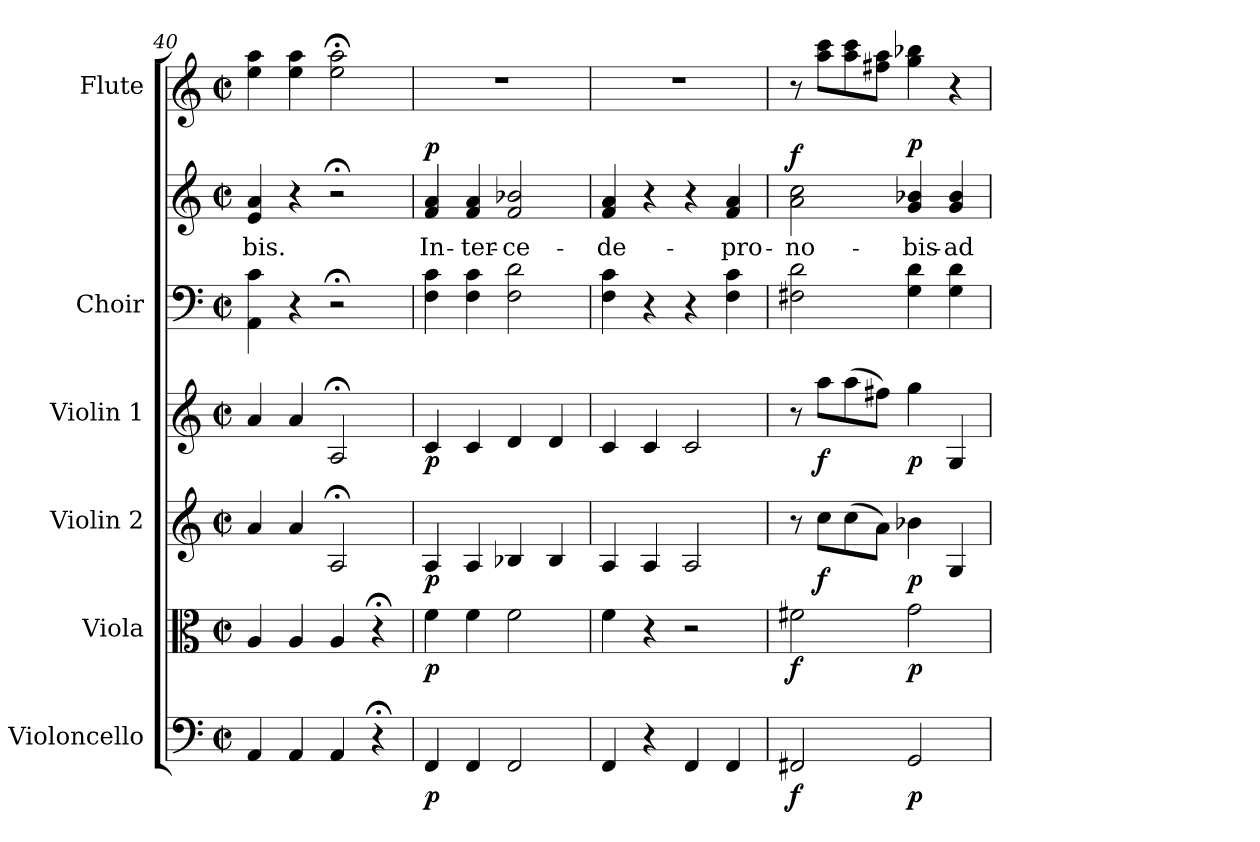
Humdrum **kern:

**kern	**dynam	**kern	**dynam	**kern	**dynam	**kern	**dynam	**kern	**kern	**text	**dynam	**kern
*part6	*part6	*part5	*part5	*part4	*part4	*part3	*part3	*part2	*part2	*part2	*part2	*part1
*staff7	*staff7	*staff6	*staff6	*staff5	*staff5	*staff4	*staff4	*staff3	*staff2	*staff2	*staff2/3	*staff1
*I"Violoncello	*	*I"Viola	*	*I"Violin 2	*	*I"Violin 1	*	*I"Choir	*	*	*	*I"Flute
*	*	*I'Vla.	*	*I'Vln. 2	*	*I'Vln. 1	*	*I'Choir	*	*	*	*I'2 Fl.
!!LO:PB:g=z
*clefF4	*	*clefC3	*	*clefG2	*	*clefG2	*	*clefF4	*clefG2	*	*	*clefG2
*k[]	*	*k[]	*	*k[]	*	*k[]	*	*k[]	*k[]	*	*	*k[]
*C:	*	*C:	*	*C:	*	*C:	*	*C:	*C:	*	*	*C:
*M2/2	*	*M2/2	*	*M2/2	*	*M2/2	*	*M2/2	*M2/2	*	*	*M2/2
*met(c|)	*	*met(c|)	*	*met(c|)	*	*met(c|)	*	*met(c|)	*met(c|)	*	*	*met(c|)
=40	=40	=40	=40	=40	=40	=40	=40	=40	=40	=40	=40	=40
!	!	!	!	!	!	!	!	!	!	!LO:LY:b:color=#000000	!	!
4AAi/	.	4Ai/	.	4ai/	.	4ai/	.	4AAi\ 4ci	4ei/ 4ai	-bis.	.	4eei\ 4aai
4AAi/	.	4Ai/	.	4ai/	.	4ai/	.	4r	4r	.	.	4eei\ 4aai
4AAi/	.	4Ai/	.	2A;i/	.	2A;i/	.	2r;	2r;	.	.	2eei\; 2aai;
4r;	.	4r;	.	.	.	.	.	.	.	.	.	.
=41	=41	=41	=41	=41	=41	=41	=41	=41	=41	=41	=41	=41
!	!	!	!	!	!	!	!	!	!	!LO:LY:b:color=#000000	!	!
4FFi/	p	4fi\	p	4Ai/	p	4ci/	p	4Fi\ 4ci	4fi/ 4ai	In-	p	1r
!	!	!	!	!	!	!	!	!	!	!LO:LY:b:color=#000000	!	!
4FFi/	.	4fi\	.	4Ai/	.	4ci/	.	4Fi\ 4ci	4fi/ 4ai	-ter-	.	.
!	!	!	!	!	!	!	!	!	!	!LO:LY:b:color=#000000	!	!
2FFi/	.	2fi\	.	4B-Xi/	.	4di/	.	2Fi\ 2di	2fi/ 2b-Xi	-ce-	.	.
.	.	.	.	4B-i/	.	4di/	.	.	.	.	.	.
=42	=42	=42	=42	=42	=42	=42	=42	=42	=42	=42	=42	=42
!	!	!	!	!	!	!	!	!	!	!LO:LY:b:color=#000000	!	!
4FFi/	.	4fi\	.	4Ai/	.	4ci/	.	4Fi\ 4ci	4fi/ 4ai	-de-	.	1r
4r	.	4r	.	4Ai/	.	4ci/	.	4r	4r	.	.	.
4FFi/	.	2r	.	2Ai/	.	2ci/	.	4r	4r	.	.	.
!	!	!	!	!	!	!	!	!	!	!LO:LY:b:color=#000000	!	!
4FFi/	.	.	.	.	.	.	.	4Fi\ 4ci	4fi/ 4ai	-pro-	.	.
=43	=43	=43	=43	=43	=43	=43	=43	=43	=43	=43	=43	=43
!	!	!	!	!	!	!	!	!	!	!LO:LY:b:color=#000000	!	!
2FF#Xi/	f	2f#Xi\	f	8r	.	8r	.	2F#Xi\ 2di	2ai\ 2cci	-no-	f	8r
.	.	.	.	8cci\L	f	8aai\L	f	.	.	.	.	8aai\ 8ccciL
.	.	.	.	(8cci\	.	(8aai\	.	.	.	.	.	8aai\ 8ccci
.	.	.	.	8ai\J)	.	8ff#Xi\J)	.	.	.	.	.	8ff#Xi\ 8aaiJ
!	!	!	!	!	!	!	!	!	!	!LO:LY:b:color=#000000	!	!
2GGi/	p	2gi\	p	4b-Xi\	p	4ggi\	p	4Gi\ 4di	4gi/ 4b-Xi	-bis-	p	4ggi\ 4bb-Xi
!	!	!	!	!	!	!	!	!	!	!LO:LY:b:color=#000000	!	!
.	.	.	.	4Gi/	.	4Gi/	.	4Gi\ 4di	4gi/ 4b-i	-ad-	.	4r
=	=	=	=	=	=	=	=	=	=	=	=	=
*-	*-	*-	*-	*-	*-	*-	*-	*-	*-	*-	*-	*-
